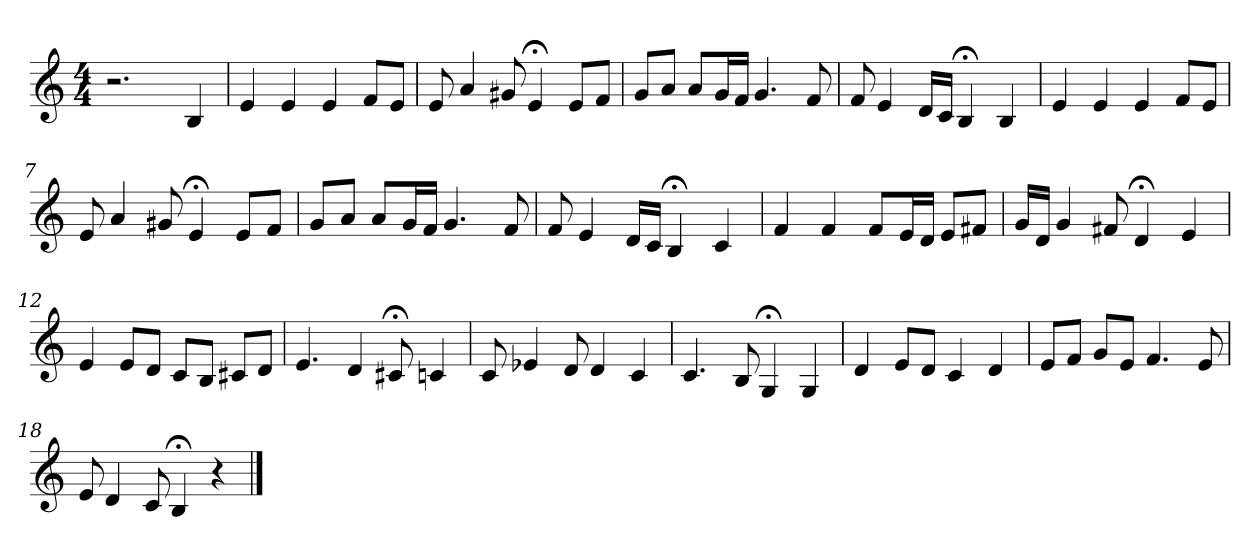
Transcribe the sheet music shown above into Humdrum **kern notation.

**kern
*part1
*staff1
*clefG2
*M4/4
=1
2.r
4B
=2
4e
4e
4e
8f/L
8e/J
=3
8e
4a
8g#X
4e;<
8e/L
8f/J
=4
8g/L
8a/J
8a/L
16g/L
16f/JJ
4.g
8f
=5
8f
4e
16d/LL
16c/JJ
4B;<
4B
=6
4e
4e
4e
8f/L
8e/J
=7
8e
4a
8g#X
4e;<
8e/L
8f/J
=8
8g/L
8a/J
8a/L
16g/L
16f/JJ
4.g
8f
=9
8f
4e
16d/LL
16c/JJ
4B;<
4c
=10
4f
4f
8f/L
16e/L
16d/JJ
8e/L
8f#X/J
=11
16g/LL
16d/JJ
4g
8f#X
4d;<
4e
=12
4e
8e/L
8d/J
8c/L
8B/J
8c#X/L
8d/J
=13
4.e
4d
8c#X;<
4c
=14
8c
4e-X
8d
4d
4c
=15
4.c
8B
4G;<
4G
=16
4d
8e/L
8d/J
4c
4d
=17
8e/L
8f/J
8g/L
8e/J
4.f
8e
=18
8e
4d
8c
4B;<
4r
==
*-
